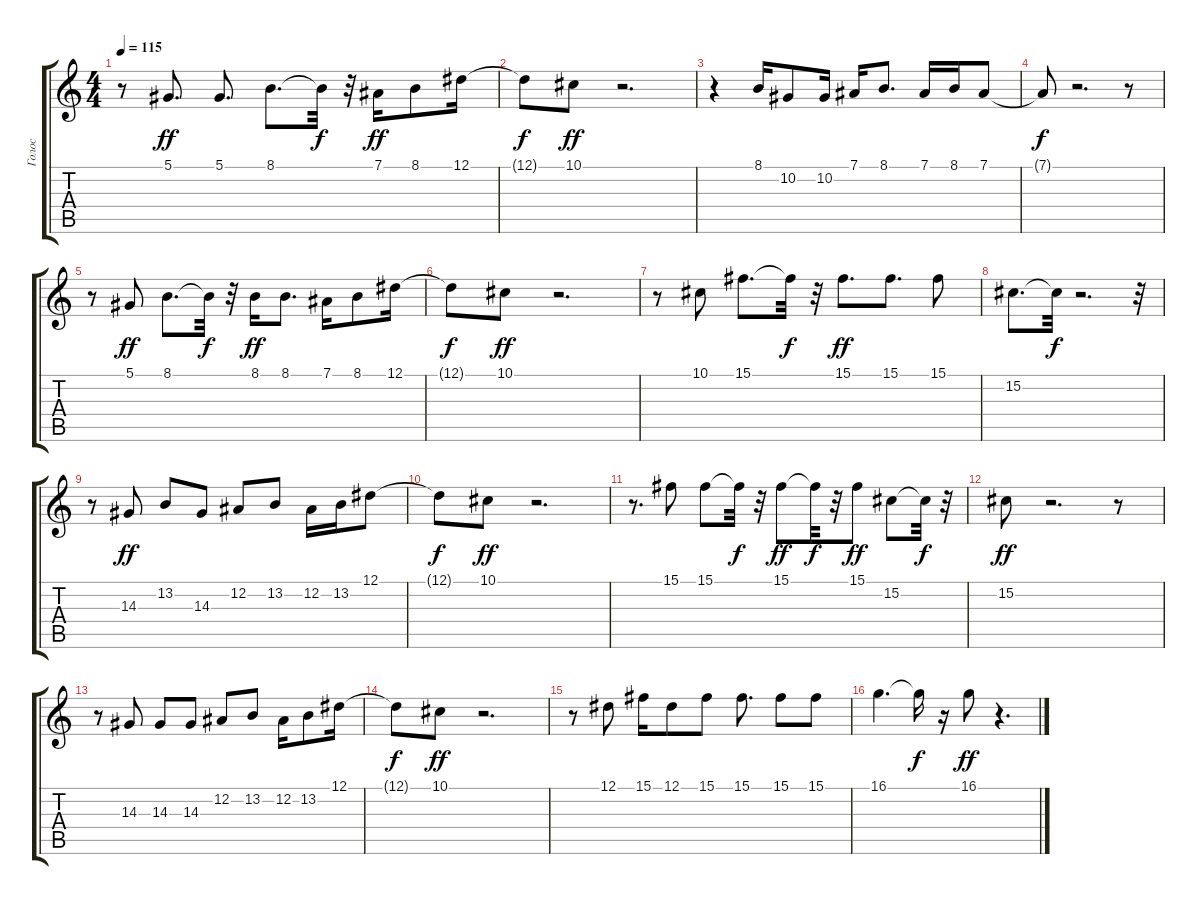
\track ("Голос" "Голос") {instrument acousticgrandpiano}
\staff {score tabs}
\tuning (Eb4 Bb3 Gb3 Db3 Ab2 Eb2) {hide}
\ts (4 4)
\tempo 115
\clef g2
\ks c
r.8{dy ff} 5.1.8{d} 5.1.8{d} 8.1.8{d} 8.1{t}.32{dy f} r.32 7.1.16{dy ff} 8.1.8 12.1.16 |
12.1{t}.8{dy f} 10.1.8{dy ff} r.2{d} |
r.4 8.1.16 10.2.8 10.2.16 7.1.16 8.1.8{d} 7.1.16 8.1.16 7.1.8 |
7.1{t}.8{dy f} r.2{d} r.8 |
r.8 5.1.8{dy ff} 8.1.8{d} 8.1{t}.32{dy f} r.32 8.1.16{dy ff} 8.1.8{d} 7.1.16 8.1.8 12.1.16 |
12.1{t}.8{dy f} 10.1.8{dy ff} r.2{d} |
r.8 10.1.8 15.1.8{d} 15.1{t}.32{dy f} r.32 15.1.8{d dy ff} 15.1.8{d} 15.1.8 |
15.2.8{d} 15.2{t}.32{dy f} r.2{d} r.32 |
r.8 14.3.8{dy ff} 13.2.8 14.3.8 12.2.8 13.2.8 12.2.16 13.2.16 12.1.8 |
12.1{t}.8{dy f} 10.1.8{dy ff} r.2{d} |
r.8{d} 15.1.8 15.1.8 15.1{t}.32{dy f} r.32 15.1.8{dy ff} 15.1{t}.32{dy f} r.32 15.1.8{dy ff} 15.2.8 15.2{t}.32{dy f} r.32 |
15.2.8{dy ff} r.2{d} r.8 |
r.8 14.3.8 14.3.8 14.3.8 12.2.8 13.2.8 12.2.16 13.2.8 12.1.16 |
12.1{t}.8{dy f} 10.1.8{dy ff} r.2{d} |
r.8 12.1.8 15.1.16 12.1.8 15.1.8 15.1.8{d} 15.1.8 15.1.8 |
16.1.4{d} 16.1{t}.16{dy f} r.16 16.1.8{dy ff} r.4{d}
